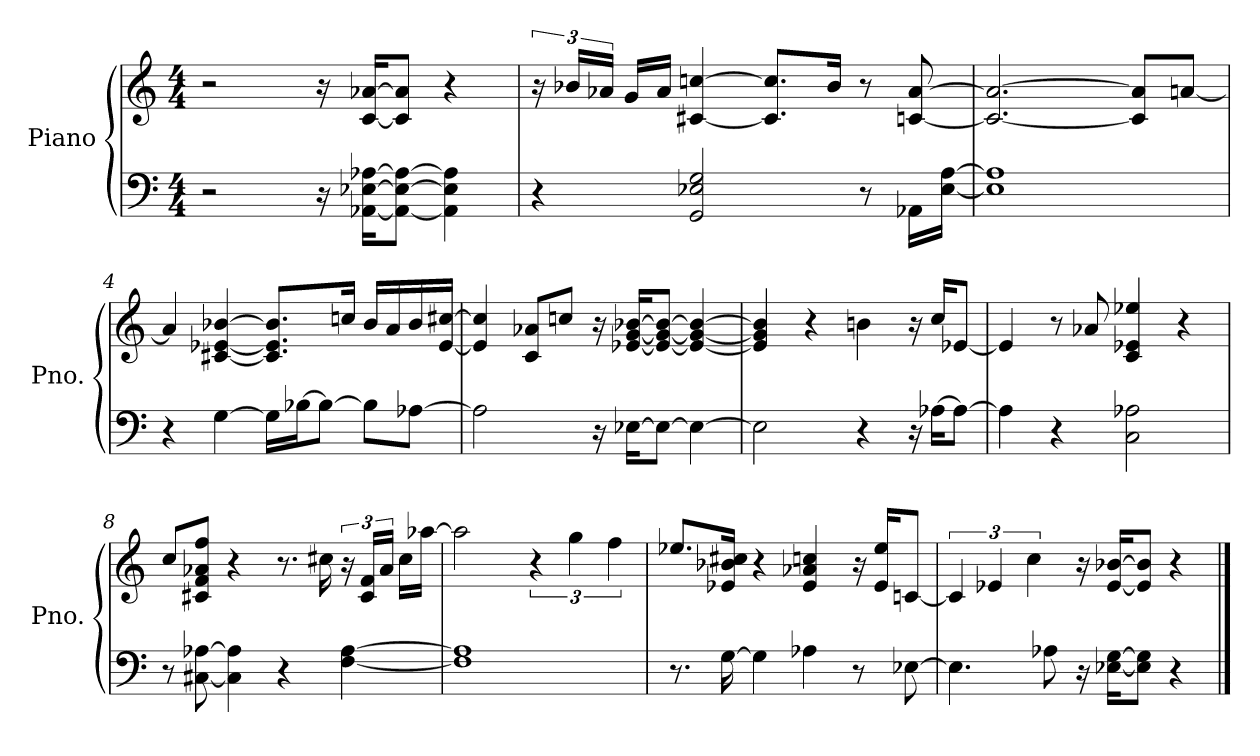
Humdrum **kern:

**kern	**kern
*part1	*part1
*staff2	*staff1
*I"Piano	*
*I'Pno.	*
*clefF4	*clefG2
*k[]	*k[]
*M4/4	*M4/4
=1	=1
2r	2r
16r	16r
[16AA-X\ [16E-X\ [16A-X\KL	[16c/ [16a-X/KL
8AA-\_ 8E-\_ 8A-\_J	8c/] 8a-/]J
4AA-\] 4E-\] 4A-\]	4r
=2	=2
4r	24r
.	24b-X/LL
.	24a-X/JJ
.	16g/LL
.	16a-/JJ
2GG/ 2E-X/ 2G/	[4c#X/ [4ccn/
.	8.c#/] 8.cc/]L
.	16b-/Jk
8r	8r
16AA-X\LL	[8cn/ [8a-/
[16E-\ [16A\JJ	.
=3	=3
*k[]	*k[]
1E-] 1A]	2.c/_ 2.a-/_
.	8c/] 8a-/]L
.	[8an/J
=4	=4
4r	4a/]
[4G\	[4c#X/ [4e-X/ [4b-X/
16G\LL]	8.c#/] 8.e-/] 8.b-/]L
[16B-X\J	.
8B-\J_	.
.	16ccn/Jk
8B-\L]	16b-/LL
.	16a/
[8A-X\J	16b-/
.	[16e-/ [16cc#X/JJ
!!LO:LB:g=z
=5	=5
2A-\]	4e-/] 4cc#/]
.	8c/ 8a-X/L
.	8ccn/J
16r	16r
[16E-X\KL	[16e-X/ [16g/ [16b-X/KL
8E-\J_	8e-/_ 8g/_ 8b-/_J
4E-\_	4e-/_ 4g/_ 4b-/_
=6	=6
2E-\]	4e-/] 4g/] 4b-/]
.	4r
4r	4bn\
16r	16r
[16A-X\KL	16cc/KL
8A-\J_	[8e-X/J
=7	=7
4A-\]	4e-/]
4r	8r
.	8a-X/
2C\ 2A-X\	4c/ 4e-X/ 4ee-X/
.	4r
=8	=8
8r	8cc/L
[8C#X\ [8A-X\	8c#X/ 8f/ 8a-X/ 8ff/J
4C#\] 4A-\]	4r
4r	8.r
.	16cc#X\
[4F\ [4A-\	24r
.	24c#/ 24f/LL
.	24a-/JJ
.	16cc#\LL
.	[16aa-X\JJ
=9	=9
1F] 1A-]	2aa-\]
.	6r
.	6gg\
.	6ff\
!!LO:LB:g=z
=10	=10
8.r	8.ee-X/L
[16G\	16e-X/ 16b-X/ 16cc#X/Jk
4G\]	4r
4A-X\	4e-/ 4a-X/ 4ccn/
8r	16r
.	16e-/ 16ee-/KL
[8E-X\	[8cn/J
=11	=11
4.E-\]	6c/]
.	6e-X/
.	6cc\
8A-X\	.
16r	16r
[16E-X\ [16G\KL	[16e-/ [16b-X/KL
8E-\] 8G\]J	8e-/] 8b-/]J
4r	4r
==	==
*-	*-
